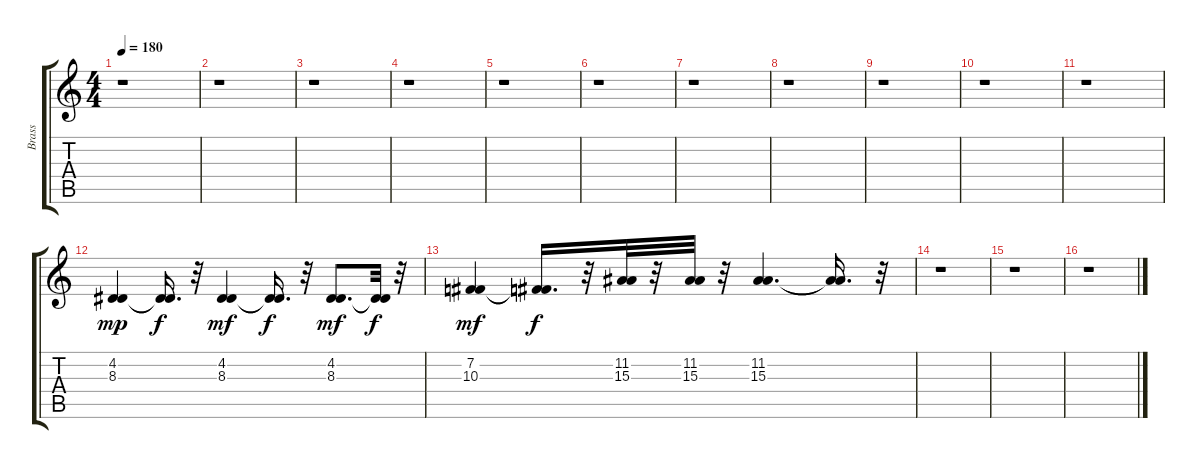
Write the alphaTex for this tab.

\track ("Brass" "Brass") {instrument brasssection}
\staff {score tabs}
\tuning (E4 B3 G3 D3 A2 E2) {hide}
\ts (4 4)
\tempo 180
\clef g2
\ks c
r.1{dy f} |
r.1 |
r.1 |
r.1 |
r.1 |
r.1 |
r.1 |
r.1 |
r.1 |
r.1 |
r.1 |
(4.2 8.3).4{dy mp} (4.2{t} 8.3{t}).16{d dy f} r.32 (4.2 8.3).4{dy mf} (4.2{t} 8.3{t}).16{d dy f} r.32 (4.2 8.3).8{d dy mf} (4.2{t} 8.3{t}).32{dy f} r.32 |
(7.2 10.3).4{dy mf} (7.2{t} 10.3{t}).16{d dy f} r.32 (11.2 15.3).32 r.32 (11.2 15.3).32 r.32 (11.2 15.3).4{d} (11.2{t} 15.3{t}).16{d} r.32 |
r.1 |
r.1 |
r.1
